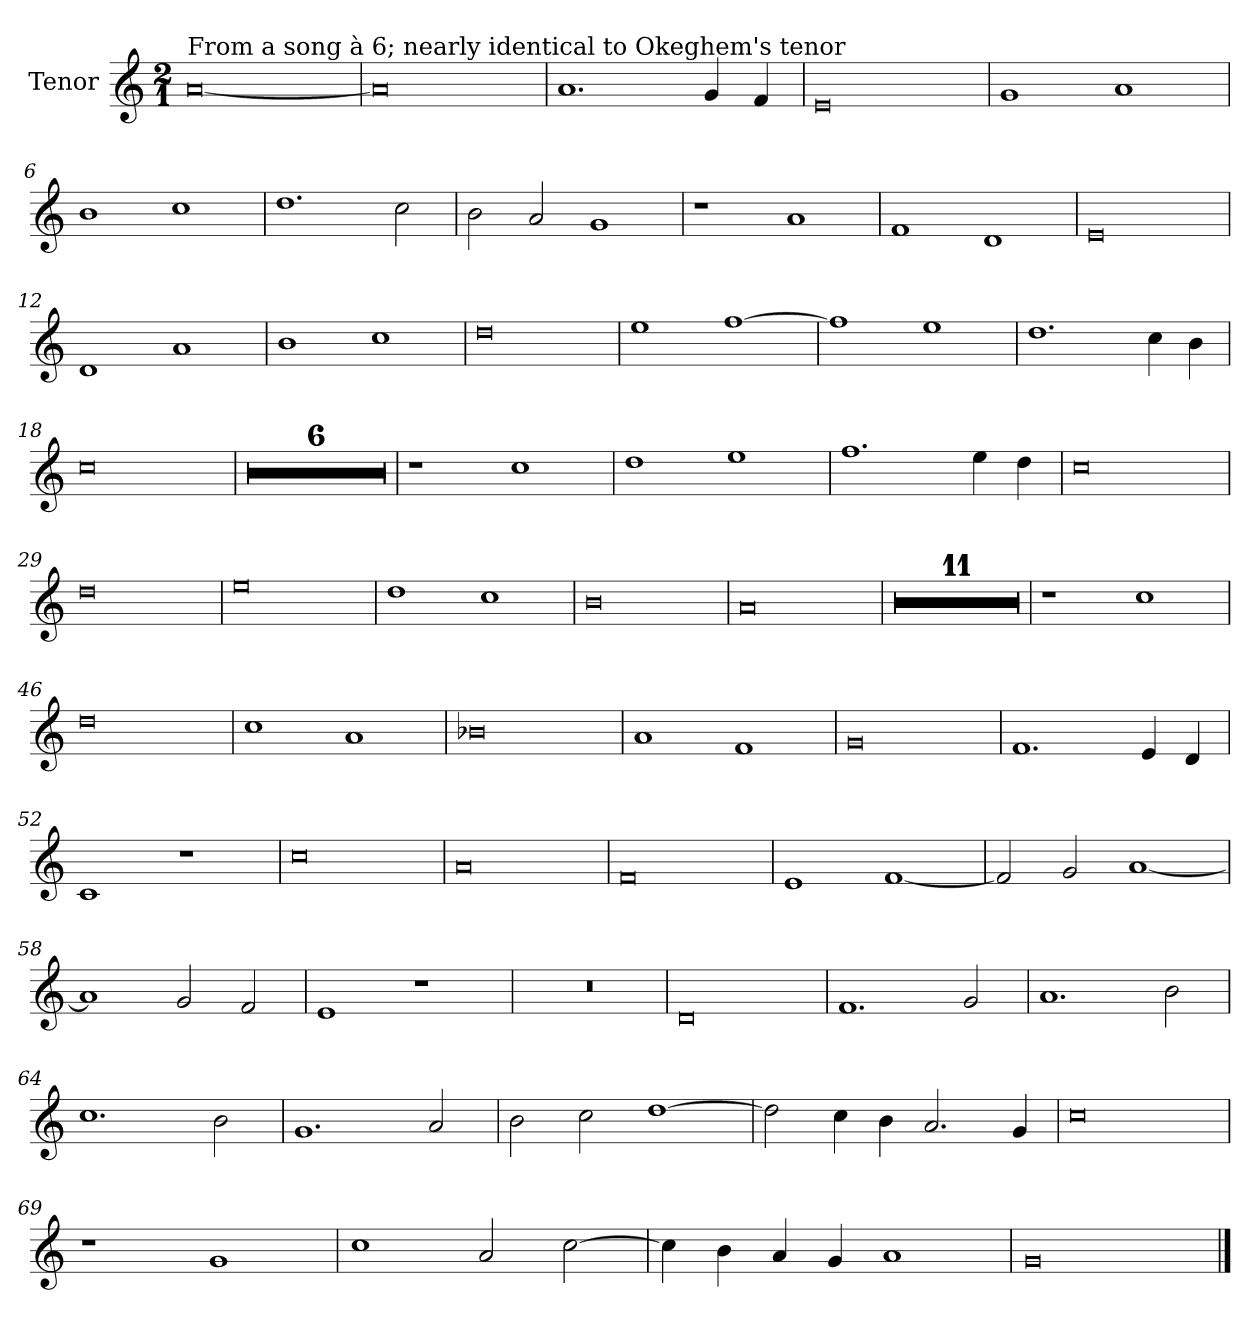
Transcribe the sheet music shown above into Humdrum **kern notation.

**kern
*part1
*staff1
*I"Tenor
*I'T
*clefG2
*k[]
*a:
*M2/1
=1
!LO:TX:a:t=From a song à 6; nearly identical to Okeghem's tenor
[0a
=2
0a]
=3
1.a
4g
4f
=4
0e
=5
1g
1a
=6
1b
1cc
=7
1.dd
2cc
=8
2b
2a
1g
=9
1r
1a
=10
1f
1d
=11
0e
=12
1d
1a
=13
1b
1cc
=14
0dd
=15
1ee
[1ff
=16
1ff]
1ee
=17
1.dd
4cc
4b
=18
0cc
=19
0r
=20
0r
=21
0r
=22
0r
=23
0r
=24
0r
=25
1r
1cc
=26
1dd
1ee
=27
1.ff
4ee
4dd
=28
0cc
=29
0dd
=30
0ee
=31
1dd
1cc
=32
0b
=33
0a
=34
0r
=35
0r
=36
0r
=37
0r
=38
0r
=39
0r
=40
0r
=41
0r
=42
0r
=43
0r
=44
0r
=45
1r
1cc
=46
0dd
=47
1cc
1a
=48
0b-X
=49
1a
1f
=50
0g
=51
1.f
4e
4d
=52
1c
1r
=53
0cc
=54
0a
=55
0f
=56
1e
[1f
=57
2f]
2g
[1a
=58
1a]
2g
2f
=59
1e
1r
=60
0r
=61
0d
=62
1.f
2g
=63
1.a
2b
=64
1.cc
2b
=65
1.g
2a
=66
2b
2cc
[1dd
=67
2dd]
4cc
4b
2.a
4g
=68
0cc
=69
1r
1g
=70
1cc
2a
[2cc
=71
4cc]
4b
4a
4g
1a
=72
0g
==
*-
